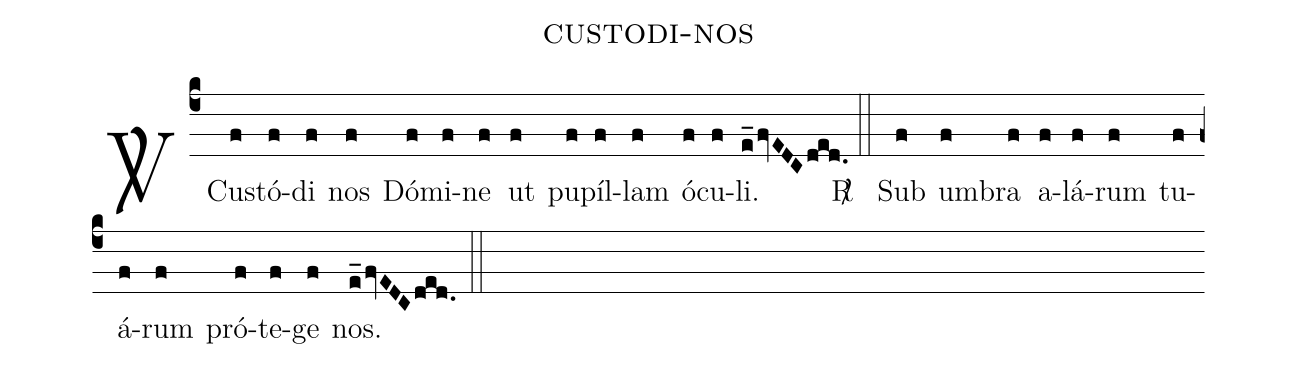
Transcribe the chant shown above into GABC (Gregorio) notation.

name: custodi-nos;
%%
(c4)<v>\Vbar</v>() Cu(f)stó(f)di(f) nos(f) Dó(f)mi(f)ne(f) ut(f) pu(f)píl(f)lam(f) ó(f)cu(f)li.(e_/fvEDCded.) (::)
<v>\Rbar</v>() Sub(f) um(f)bra(f) a(f)lá(f)rum(f) tu(f)á(f)rum(f) pró(f)te(f)ge(f) nos.(e_/fvEDCded.) (::)
